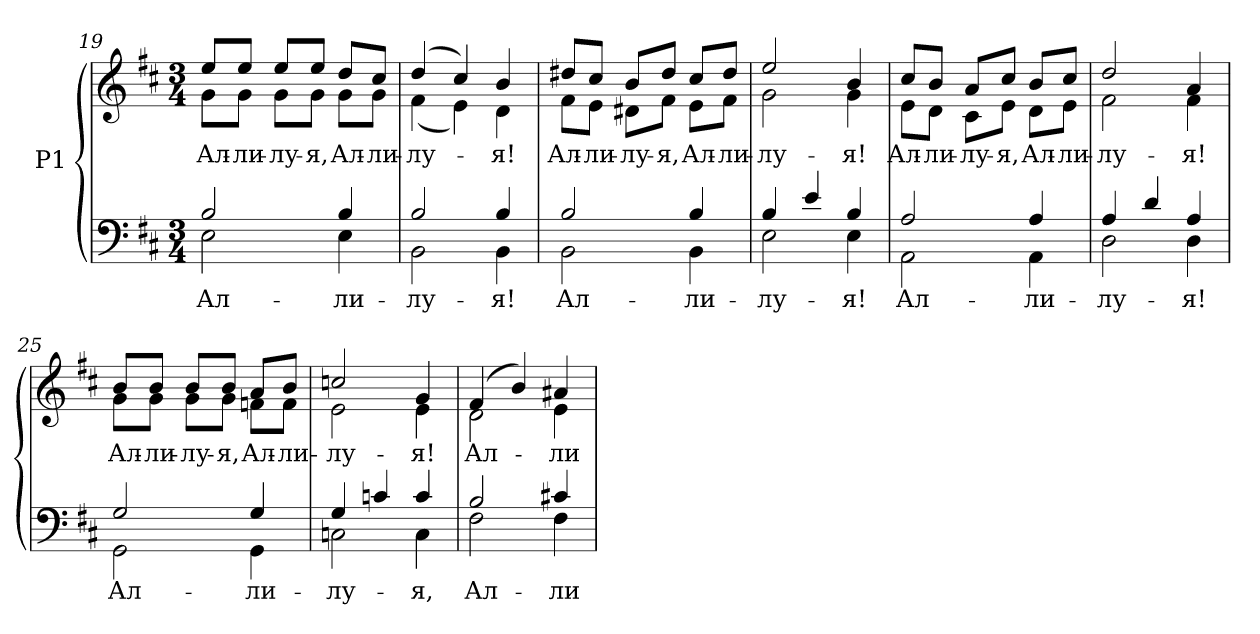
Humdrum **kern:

**kern	**text	**kern	**text
*part1	*part1	*part1	*part1
*staff2	*staff2	*staff1	*staff1
*I"P1	*	*	*
*clefF4	*	*clefG2	*
*k[f#c#]	*	*k[f#c#]	*
*D:	*	*D:	*
*M3/4	*	*M3/4	*
=19	=19	=19	=19
!	!LO:LY:a:color=#000000	!	!
*^	*	*	*
!	!	!	!	!LO:LY:b:color=#000000
*	*	*	*^	*
2Bi/	2Ei\	Ал-	8eei/L	8gi\L	Ал-
!	!	!	!	!	!LO:LY:b:color=#000000
.	.	.	8eei/J	8gi\J	-ли-
!	!	!	!	!	!LO:LY:b:color=#000000
.	.	.	8eei/L	8gi\L	-лу-
!	!	!	!	!	!LO:LY:b:color=#000000
.	.	.	8eei/J	8gi\J	-я,
!	!	!LO:LY:a:color=#000000	!	!	!
!	!	!	!	!	!LO:LY:b:color=#000000
4Bi/	4Ei\	-ли-	8ddi/L	8gi\L	Ал-
!	!	!	!	!	!LO:LY:b:color=#000000
.	.	.	8cc#i/J	8gi\J	-ли-
!!LO:PB:g=z	!!
=20	=20	=20	=20	=20	=20
!	!	!LO:LY:a:color=#000000	!	!	!
!	!	!	!	!	!LO:LY:b:color=#000000
2Bi/	2BBi\	-лу-	(4ddi/	(4f#i\	-лу-
.	.	.	4cc#i/)	4ei\)	.
!	!	!LO:LY:a:color=#000000	!	!	!
!	!	!	!	!	!LO:LY:b:color=#000000
4Bi/	4BBi\	-я!	4bi/	4di\	-я!
=21	=21	=21	=21	=21	=21
!	!	!LO:LY:a:color=#000000	!	!	!
!	!	!	!	!	!LO:LY:b:color=#000000
2Bi/	2BBi\	Ал-	8dd#Xi/L	8f#i\L	Ал-
!	!	!	!	!	!LO:LY:b:color=#000000
.	.	.	8cc#i/J	8ei\J	-ли-
!	!	!	!	!	!LO:LY:b:color=#000000
.	.	.	8bi/L	8d#Xi\L	-лу-
!	!	!	!	!	!LO:LY:b:color=#000000
.	.	.	8dd#i/J	8f#i\J	-я,
!	!	!LO:LY:a:color=#000000	!	!	!
!	!	!	!	!	!LO:LY:b:color=#000000
4Bi/	4BBi\	-ли-	8cc#i/L	8ei\L	Ал-
!	!	!	!	!	!LO:LY:b:color=#000000
.	.	.	8dd#i/J	8f#i\J	-ли-
=22	=22	=22	=22	=22	=22
!	!	!LO:LY:a:color=#000000	!	!	!
!	!	!	!	!	!LO:LY:b:color=#000000
4Bi/	2Ei\	-лу-	2eei/	2gi\	-лу-
4ei/	.	.	.	.	.
!	!	!LO:LY:a:color=#000000	!	!	!
!	!	!	!	!	!LO:LY:b:color=#000000
4Bi/	4Ei\	-я!	4bi/	4gi\	-я!
=23	=23	=23	=23	=23	=23
!	!	!LO:LY:a:color=#000000	!	!	!
!	!	!	!	!	!LO:LY:b:color=#000000
2Ai/	2AAi\	Ал-	8cc#i/L	8ei\L	Ал-
!	!	!	!	!	!LO:LY:b:color=#000000
.	.	.	8bi/J	8di\J	-ли-
!	!	!	!	!	!LO:LY:b:color=#000000
.	.	.	8ai/L	8c#i\L	-лу-
!	!	!	!	!	!LO:LY:b:color=#000000
.	.	.	8cc#i/J	8ei\J	-я,
!	!	!LO:LY:a:color=#000000	!	!	!
!	!	!	!	!	!LO:LY:b:color=#000000
4Ai/	4AAi\	-ли-	8bi/L	8di\L	Ал-
!	!	!	!	!	!LO:LY:b:color=#000000
.	.	.	8cc#i/J	8ei\J	-ли-
!!LO:LB:g=z	!!
=24	=24	=24	=24	=24	=24
!	!	!LO:LY:a:color=#000000	!	!	!
!	!	!	!	!	!LO:LY:b:color=#000000
4Ai/	2Di\	-лу-	2ddi/	2f#i\	-лу-
4di/	.	.	.	.	.
!	!	!LO:LY:a:color=#000000	!	!	!
!	!	!	!	!	!LO:LY:b:color=#000000
4Ai/	4Di\	-я!	4ai/	4f#i\	-я!
=25	=25	=25	=25	=25	=25
!	!	!LO:LY:a:color=#000000	!	!	!
!	!	!	!	!	!LO:LY:b:color=#000000
2Gi/	2GGi\	Ал-	8bi/L	8gi\L	Ал-
!	!	!	!	!	!LO:LY:b:color=#000000
.	.	.	8bi/J	8gi\J	-ли-
!	!	!	!	!	!LO:LY:b:color=#000000
.	.	.	8bi/L	8gi\L	-лу-
!	!	!	!	!	!LO:LY:b:color=#000000
.	.	.	8bi/J	8gi\J	-я,
!	!	!LO:LY:a:color=#000000	!	!	!
!	!	!	!	!	!LO:LY:b:color=#000000
4Gi/	4GGi\	-ли-	8ai/L	8fni\L	Ал-
!	!	!	!	!	!LO:LY:b:color=#000000
.	.	.	8bi/J	8fi\J	-ли-
=26	=26	=26	=26	=26	=26
!	!	!LO:LY:a:color=#000000	!	!	!
!	!	!	!	!	!LO:LY:b:color=#000000
4Gi/	2Cni\	-лу-	2ccni/	2ei\	-лу-
4cni/	.	.	.	.	.
!	!	!LO:LY:a:color=#000000	!	!	!
!	!	!	!	!	!LO:LY:b:color=#000000
4ci/	4Ci\	-я,	4gi/	4ei\	-я!
=27	=27	=27	=27	=27	=27
!	!	!LO:LY:a:color=#000000	!	!	!
!	!	!	!	!	!LO:LY:b:color=#000000
2Bi/	2F#i\	Ал-	(4f#i/	2di\	Ал-
.	.	.	4bi/)	.	.
!	!	!LO:LY:a:color=#000000	!	!	!
!	!	!	!	!	!LO:LY:b:color=#000000
4c#Xi/	4F#i\	-ли-	4a#Xi/	4ei\	-ли-
*v	*v	*	*	*	*
*	*	*v	*v	*
=	=	=	=
*-	*-	*-	*-
